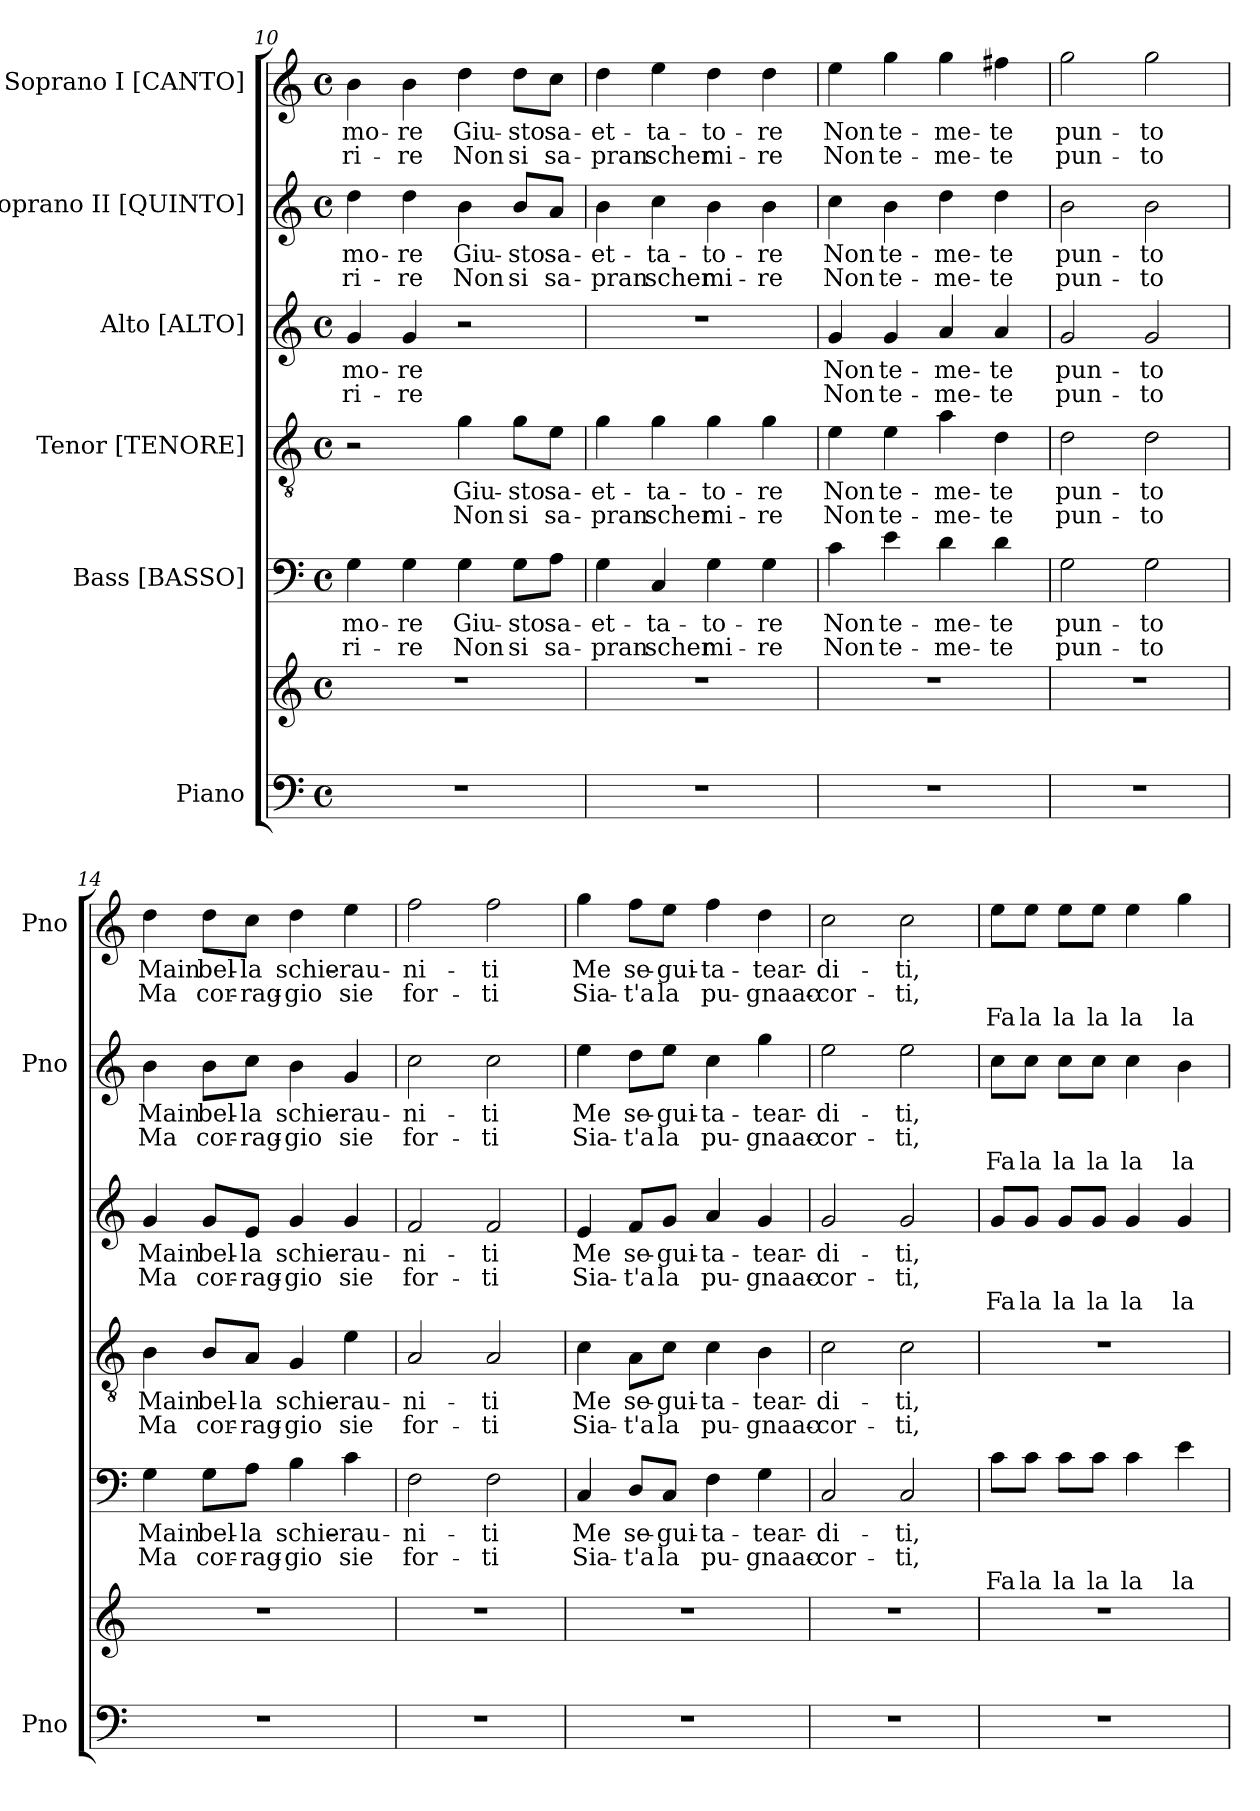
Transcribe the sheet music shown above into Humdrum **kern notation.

**kern	**kern	**kern	**text	**text	**text	**kern	**text	**text	**kern	**text	**text	**text	**kern	**text	**text	**text	**kern	**text	**text	**text
*part6	*part6	*part5	*part5	*part5	*part5	*part4	*part4	*part4	*part3	*part3	*part3	*part3	*part2	*part2	*part2	*part2	*part1	*part1	*part1	*part1
*staff7	*staff6	*staff5	*staff5	*staff5	*staff5	*staff4	*staff4	*staff4	*staff3	*staff3	*staff3	*staff3	*staff2	*staff2	*staff2	*staff2	*staff1	*staff1	*staff1	*staff1
*I"Piano	*	*I"Bass [BASSO]	*	*	*	*I"Tenor [TENORE]	*	*	*I"Alto [ALTO]	*	*	*	*I"Soprano II [QUINTO]	*	*	*	*I"Soprano I [CANTO]	*	*	*
*I'Pno	*	*	*	*	*	*	*	*	*	*	*	*	*I'Pno	*	*	*	*I'Pno	*	*	*
*clefF4	*clefG2	*clefF4	*	*	*	*clefGv2	*	*	*clefG2	*	*	*	*clefG2	*	*	*	*clefG2	*	*	*
*k[]	*k[]	*k[]	*	*	*	*k[]	*	*	*k[]	*	*	*	*k[]	*	*	*	*k[]	*	*	*
*C:	*C:	*C:	*	*	*	*C:	*	*	*C:	*	*	*	*C:	*	*	*	*C:	*	*	*
*M4/4	*M4/4	*M4/4	*	*	*	*M4/4	*	*	*M4/4	*	*	*	*M4/4	*	*	*	*M4/4	*	*	*
*met(c)	*met(c)	*met(c)	*	*	*	*met(c)	*	*	*met(c)	*	*	*	*met(c)	*	*	*	*met(c)	*	*	*
=10	=10	=10	=10	=10	=10	=10	=10	=10	=10	=10	=10	=10	=10	=10	=10	=10	=10	=10	=10	=10
1r	1r	4G\	-mo-	-ri-	.	2r	.	.	4g/	-mo-	-ri-	.	4dd\	-mo-	-ri-	.	4b\	-mo-	-ri-	.
.	.	4G\	-re	-re	.	.	.	.	4g/	-re	-re	.	4dd\	-re	-re	.	4b\	-re	-re	.
.	.	4G\	Giu-	Non	.	4g\	Giu-	Non	2r	.	.	.	4b\	Giu-	Non	.	4dd\	Giu-	Non	.
.	.	8G\L	-sto	si	.	8g\L	-sto	si	.	.	.	.	8b/L	-sto	si	.	8dd\L	-sto	si	.
.	.	8A\J	sa-	sa-	.	8e\J	sa-	sa-	.	.	.	.	8a/J	sa-	sa-	.	8cc\J	sa-	sa-	.
!!LO:PB:g=z
=11	=11	=11	=11	=11	=11	=11	=11	=11	=11	=11	=11	=11	=11	=11	=11	=11	=11	=11	=11	=11
1r	1r	4G\	-et-	-pran	.	4g\	-et-	-pran	1r	.	.	.	4b\	-et-	-pran	.	4dd\	-et-	-pran	.
.	.	4C/	-ta-	scher-	.	4g\	-ta-	scher-	.	.	.	.	4cc\	-ta-	scher-	.	4ee\	-ta-	scher-	.
.	.	4G\	-to-	-mi-	.	4g\	-to-	-mi-	.	.	.	.	4b\	-to-	-mi-	.	4dd\	-to-	-mi-	.
.	.	4G\	-re	-re	.	4g\	-re	-re	.	.	.	.	4b\	-re	-re	.	4dd\	-re	-re	.
=12	=12	=12	=12	=12	=12	=12	=12	=12	=12	=12	=12	=12	=12	=12	=12	=12	=12	=12	=12	=12
1r	1r	4c\	Non	Non	.	4e\	Non	Non	4g/	Non	Non	.	4cc\	Non	Non	.	4ee\	Non	Non	.
.	.	4e\	te-	te-	.	4e\	te-	te-	4g/	te-	te-	.	4b\	te-	te-	.	4gg\	te-	te-	.
.	.	4d\	-me-	-me-	.	4a\	-me-	-me-	4a/	-me-	-me-	.	4dd\	-me-	-me-	.	4gg\	-me-	-me-	.
.	.	4d\	-te	-te	.	4d\	-te	-te	4a/	-te	-te	.	4dd\	-te	-te	.	4ff#X\	-te	-te	.
=13	=13	=13	=13	=13	=13	=13	=13	=13	=13	=13	=13	=13	=13	=13	=13	=13	=13	=13	=13	=13
1r	1r	2G\	pun-	pun-	.	2d\	pun-	pun-	2g/	pun-	pun-	.	2b\	pun-	pun-	.	2gg\	pun-	pun-	.
.	.	2G\	-to	-to	.	2d\	-to	-to	2g/	-to	-to	.	2b\	-to	-to	.	2gg\	-to	-to	.
=14	=14	=14	=14	=14	=14	=14	=14	=14	=14	=14	=14	=14	=14	=14	=14	=14	=14	=14	=14	=14
1r	1r	4G\	Main	Ma	.	4B\	Main	Ma	4g/	Main	Ma	.	4b\	Main	Ma	.	4dd\	Main	Ma	.
.	.	8G\L	bel-	cor-	.	8B/L	bel-	cor-	8g/L	bel-	cor-	.	8b\L	bel-	cor-	.	8dd\L	bel-	cor-	.
.	.	8A\J	-la	-rag-	.	8A/J	-la	-rag-	8e/J	-la	-rag-	.	8cc\J	-la	-rag-	.	8cc\J	-la	-rag-	.
.	.	4B\	schie-	-gio	.	4G/	schie-	-gio	4g/	schie-	-gio	.	4b\	schie-	-gio	.	4dd\	schie-	-gio	.
.	.	4c\	-rau-	sie	.	4e\	-rau-	sie	4g/	-rau-	sie	.	4g/	-rau-	sie	.	4ee\	-rau-	sie	.
=15	=15	=15	=15	=15	=15	=15	=15	=15	=15	=15	=15	=15	=15	=15	=15	=15	=15	=15	=15	=15
1r	1r	2F\	-ni-	for-	.	2A/	-ni-	for-	2f/	-ni-	for-	.	2cc\	-ni-	for-	.	2ff\	-ni-	for-	.
.	.	2F\	-ti	-ti	.	2A/	-ti	-ti	2f/	-ti	-ti	.	2cc\	-ti	-ti	.	2ff\	-ti	-ti	.
=16	=16	=16	=16	=16	=16	=16	=16	=16	=16	=16	=16	=16	=16	=16	=16	=16	=16	=16	=16	=16
1r	1r	4C/	Me	Sia-	.	4c\	Me	Sia-	4e/	Me	Sia-	.	4ee\	Me	Sia-	.	4gg\	Me	Sia-	.
.	.	8D/L	se-	-t'a	.	8A\L	se-	-t'a	8f/L	se-	-t'a	.	8dd\L	se-	-t'a	.	8ff\L	se-	-t'a	.
.	.	8C/J	-gui-	la	.	8c\J	-gui-	la	8g/J	-gui-	la	.	8ee\J	-gui-	la	.	8ee\J	-gui-	la	.
.	.	4F\	-ta-	pu-	.	4c\	-ta-	pu-	4a/	-ta-	pu-	.	4cc\	-ta-	pu-	.	4ff\	-ta-	pu-	.
.	.	4G\	-tear-	-gnaac-	.	4B\	-tear-	-gnaac-	4g/	-tear-	-gnaac-	.	4gg\	-tear-	-gnaac-	.	4dd\	-tear-	-gnaac-	.
!!LO:LB:g=z
=17	=17	=17	=17	=17	=17	=17	=17	=17	=17	=17	=17	=17	=17	=17	=17	=17	=17	=17	=17	=17
1r	1r	2C/	-di-	-cor-	.	2c\	-di-	-cor-	2g/	-di-	-cor-	.	2ee\	-di-	-cor-	.	2cc\	-di-	-cor-	.
.	.	2C/	-ti,	-ti,	.	2c\	-ti,	-ti,	2g/	-ti,	-ti,	.	2ee\	-ti,	-ti,	.	2cc\	-ti,	-ti,	.
=18	=18	=18	=18	=18	=18	=18	=18	=18	=18	=18	=18	=18	=18	=18	=18	=18	=18	=18	=18	=18
1r	1r	8c\L	.	.	Fa	1r	.	.	8g/L	.	.	Fa	8cc\L	.	.	Fa	8ee\L	.	.	Fa
.	.	8c\J	.	.	la	.	.	.	8g/J	.	.	la	8cc\J	.	.	la	8ee\J	.	.	la
.	.	8c\L	.	.	la	.	.	.	8g/L	.	.	la	8cc\L	.	.	la	8ee\L	.	.	la
.	.	8c\J	.	.	la	.	.	.	8g/J	.	.	la	8cc\J	.	.	la	8ee\J	.	.	la
.	.	4c\	.	.	la	.	.	.	4g/	.	.	la	4cc\	.	.	la	4ee\	.	.	la
.	.	4e\	.	.	la	.	.	.	4g/	.	.	la	4b\	.	.	la	4gg\	.	.	la
=	=	=	=	=	=	=	=	=	=	=	=	=	=	=	=	=	=	=	=	=
*-	*-	*-	*-	*-	*-	*-	*-	*-	*-	*-	*-	*-	*-	*-	*-	*-	*-	*-	*-	*-
